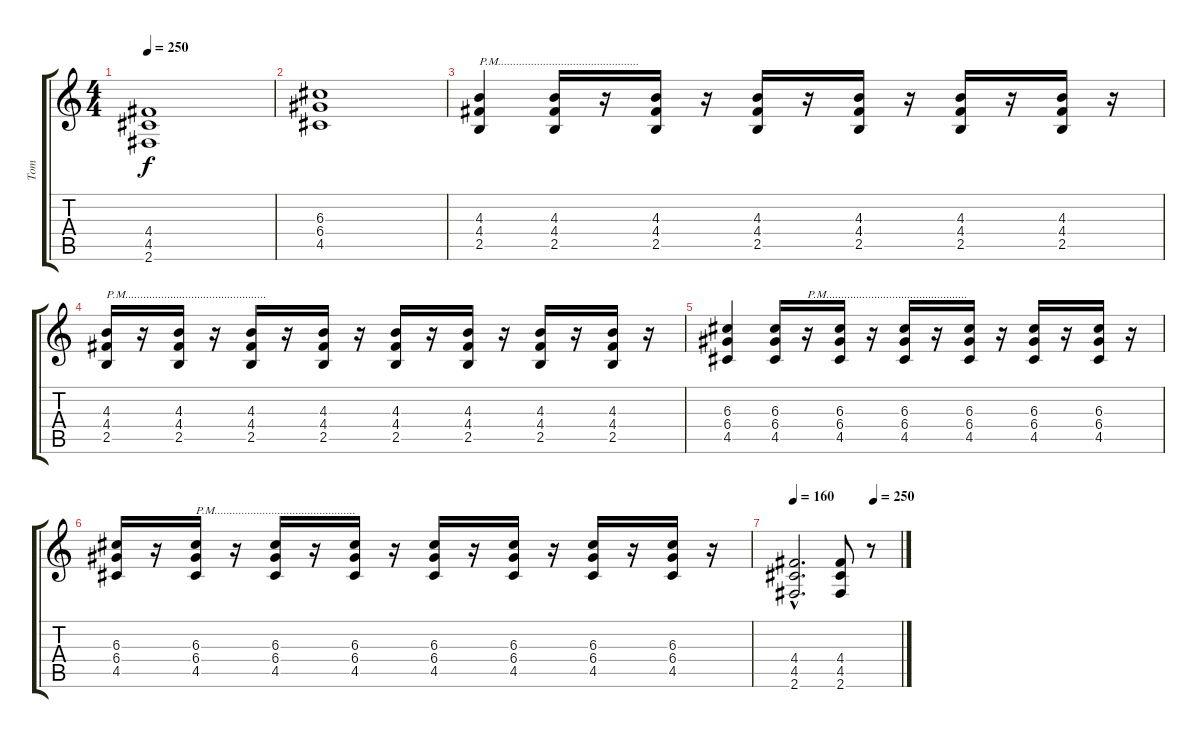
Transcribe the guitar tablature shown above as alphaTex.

\track ("Tom" "Tom") {instrument distortionguitar}
\staff {score tabs}
\tuning (E4 B3 G3 D3 A2 E2) {hide}
\ts (4 4)
\tempo 250
\clef g2
\ks c
(4.4 4.5 2.6).1{dy f} |
(6.3 6.4 4.5).1 |
(4.3 4.4 2.5).4{txt "P.M..............................................."} (4.3 4.4 2.5).16 r.16 (4.3 4.4 2.5).16 r.16 (4.3 4.4 2.5).16 r.16 (4.3 4.4 2.5).16 r.16 (4.3 4.4 2.5).16 r.16 (4.3 4.4 2.5).16 r.16 |
(4.3 4.4 2.5).16{txt "P.M..............................................."} r.16 (4.3 4.4 2.5).16 r.16 (4.3 4.4 2.5).16 r.16 (4.3 4.4 2.5).16 r.16 (4.3 4.4 2.5).16 r.16 (4.3 4.4 2.5).16 r.16 (4.3 4.4 2.5).16 r.16 (4.3 4.4 2.5).16 r.16 |
(6.3 6.4 4.5).4 (6.3 6.4 4.5).16 r.16{txt "P.M..............................................."} (6.3 6.4 4.5).16 r.16 (6.3 6.4 4.5).16 r.16 (6.3 6.4 4.5).16 r.16 (6.3 6.4 4.5).16 r.16 (6.3 6.4 4.5).16 r.16 |
(6.3 6.4 4.5).16 r.16 (6.3 6.4 4.5).16{txt "P.M..............................................."} r.16 (6.3 6.4 4.5).16 r.16 (6.3 6.4 4.5).16 r.16 (6.3 6.4 4.5).16 r.16 (6.3 6.4 4.5).16 r.16 (6.3 6.4 4.5).16 r.16 (6.3 6.4 4.5).16 r.16 |
\tempo 160
\tempo (250 0.75)
(4.4{hac} 4.5{hac} 2.6{hac}).2{d} (4.4 4.5 2.6).8 r.8
